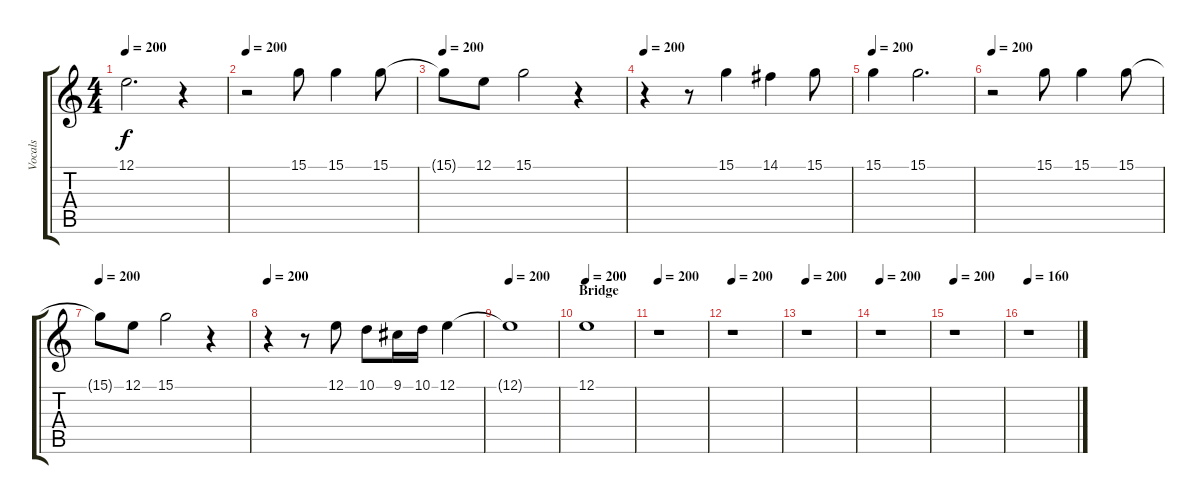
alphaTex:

\track ("Vocals" "Vocals") {instrument lead1square}
\staff {score tabs}
\tuning (E4 B3 G3 D3 A2 E2) {hide}
\ts (4 4)
\tempo 200
\clef g2
\ks c
12.1{t}.2{d dy f} r.4 |
\tempo 200
r.2 15.1.8 15.1.4 15.1.8 |
\tempo 200
15.1{t}.8 12.1.8 15.1.2 r.4 |
\tempo 200
r.4 r.8 15.1.4 14.1.4 15.1.8 |
\tempo 200
15.1.4 15.1.2{d} |
\tempo 200
r.2 15.1.8 15.1.4 15.1.8 |
\tempo 200
15.1{t}.8 12.1.8 15.1.2 r.4 |
\tempo 200
r.4 r.8 12.1.8 10.1.8 9.1.16 10.1.16 12.1.4 |
\tempo 200
12.1{t}.1 |
\section ("" "Bridge")
\tempo 200
12.1.1 |
\tempo 200
r.1 |
\tempo 200
r.1 |
\tempo 200
r.1 |
\tempo 200
r.1 |
\tempo 200
r.1 |
\tempo 160
r.1
